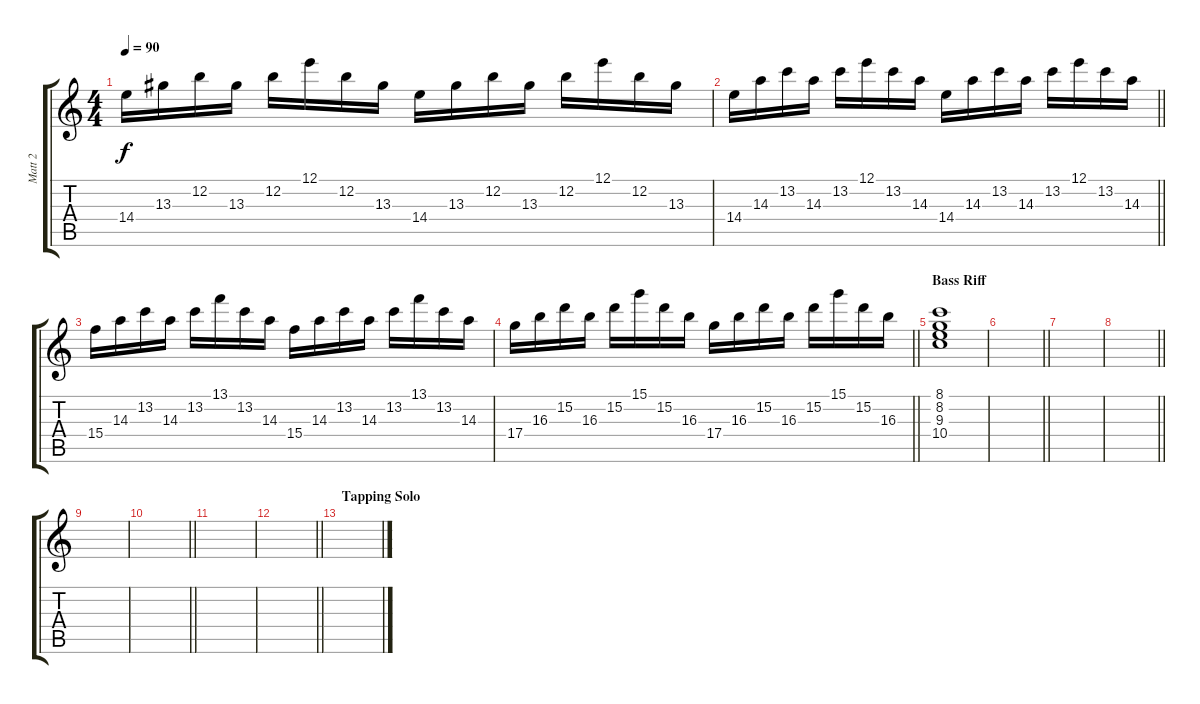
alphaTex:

\track ("Matt 2" "Matt 2") {instrument electricguitarclean}
\staff {score tabs}
\tuning (E4 B3 G3 D3 A2 E2) {hide}
\ts (4 4)
\tempo 90
\clef g2
\ks c
14.4.16{dy f} 13.3.16 12.2.16 13.3.16 12.2.16 12.1.16 12.2.16 13.3.16 14.4.16 13.3.16 12.2.16 13.3.16 12.2.16 12.1.16 12.2.16 13.3.16 |
\barLineRight lightlight
14.4.16 14.3.16 13.2.16 14.3.16 13.2.16 12.1.16 13.2.16 14.3.16 14.4.16 14.3.16 13.2.16 14.3.16 13.2.16 12.1.16 13.2.16 14.3.16 |
15.4.16 14.3.16 13.2.16 14.3.16 13.2.16 13.1.16 13.2.16 14.3.16 15.4.16 14.3.16 13.2.16 14.3.16 13.2.16 13.1.16 13.2.16 14.3.16 |
\barLineRight lightlight
17.4.16 16.3.16 15.2.16 16.3.16 15.2.16 15.1.16 15.2.16 16.3.16 17.4.16 16.3.16 15.2.16 16.3.16 15.2.16 15.1.16 15.2.16 16.3.16 |
\section ("" "Bass Riff")
(8.1 8.2 9.3 10.4).1 |
\barLineRight lightlight
|
|
\barLineRight lightlight
|
|
\barLineRight lightlight
|
|
\barLineRight lightlight
|
\section ("" "Tapping Solo")
